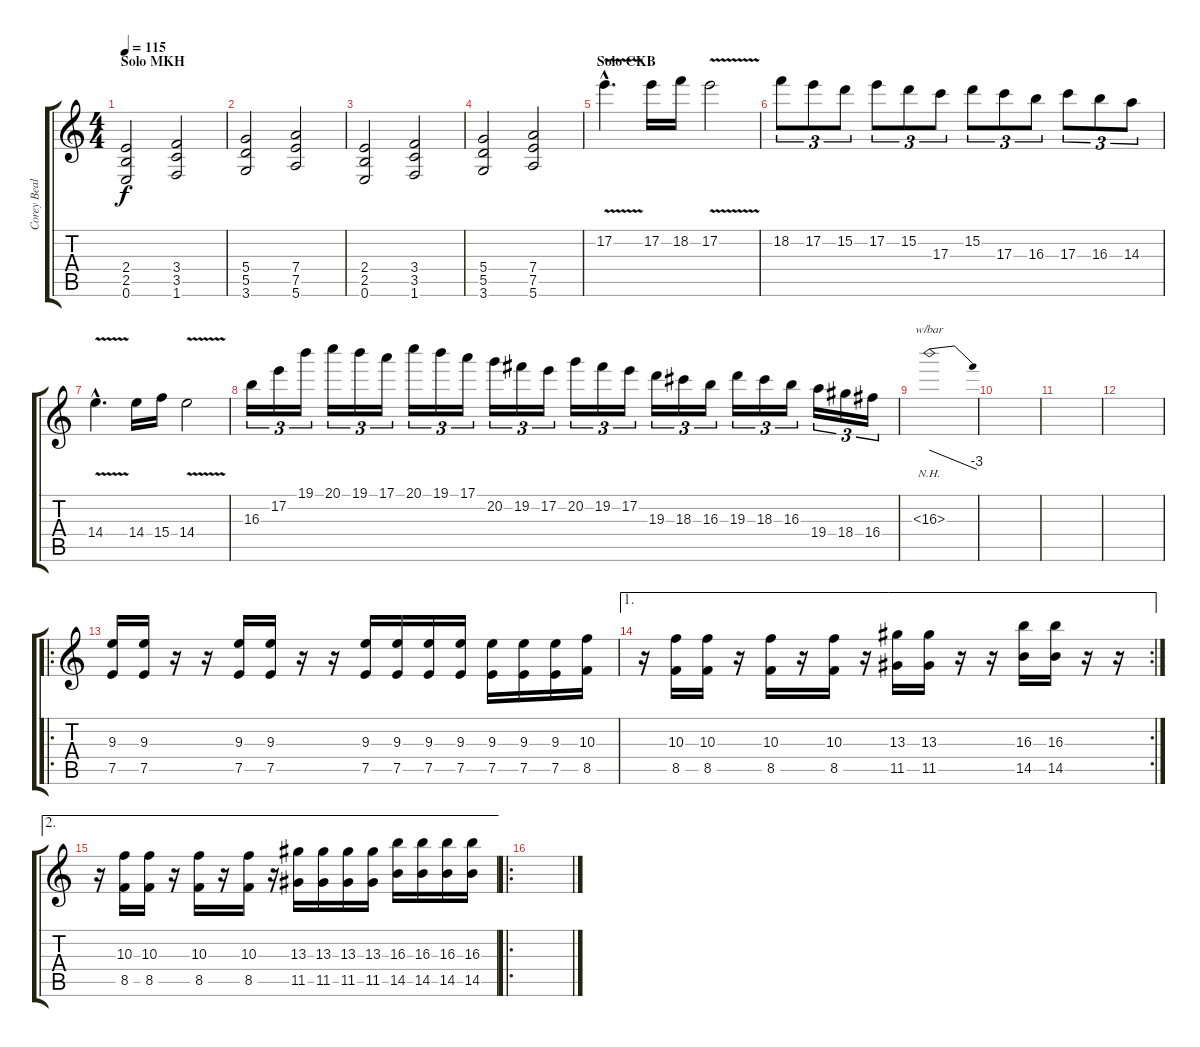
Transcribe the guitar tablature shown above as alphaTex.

\track ("Corey Bealieu" "Corey Beal") {instrument distortionguitar}
\staff {score tabs}
\tuning (E4 B3 G3 D3 A2 E2) {hide}
\ts (4 4)
\section ("" "Solo MKH")
\tempo 115
\clef g2
\ks c
(2.4 2.5 0.6).2{dy f} (3.4 3.5 1.6).2 |
(5.4 5.5 3.6).2 (7.4 7.5 5.6).2 |
(2.4 2.5 0.6).2 (3.4 3.5 1.6).2 |
(5.4 5.5 3.6).2 (7.4 7.5 5.6).2 |
\section ("" "Solo CKB")
17.2{v hac}.4{d} 17.2.16 18.2.16 17.2{v}.2 |
18.2.8{tu (3 2)} 17.2.8{tu (3 2)} 15.2.8{tu (3 2)} 17.2.8{tu (3 2)} 15.2.8{tu (3 2)} 17.3.8{tu (3 2)} 15.2.8{tu (3 2)} 17.3.8{tu (3 2)} 16.3.8{tu (3 2)} 17.3.8{tu (3 2)} 16.3.8{tu (3 2)} 14.3.8{tu (3 2)} |
14.4{v hac}.4{d} 14.4.16 15.4.16 14.4{v}.2 |
16.3.16{tu (3 2)} 17.2.16{tu (3 2)} 19.1.16{tu (3 2)} 20.1.16{tu (3 2)} 19.1.16{tu (3 2)} 17.1.16{tu (3 2)} 20.1.16{tu (3 2)} 19.1.16{tu (3 2)} 17.1.16{tu (3 2)} 20.2.16{tu (3 2)} 19.2.16{tu (3 2)} 17.2.16{tu (3 2)} 20.2.16{tu (3 2)} 19.2.16{tu (3 2)} 17.2.16{tu (3 2)} 19.3.16{tu (3 2)} 18.3.16{tu (3 2)} 16.3.16{tu (3 2)} 19.3.16{tu (3 2)} 18.3.16{tu (3 2)} 16.3.16{tu (3 2)} 19.4.16{tu (3 2)} 18.4.16{tu (3 2)} 16.4.16{tu (3 2)} |
16.3{nh}.1{tbe (dive default 0 0 60 -12)} |
|
|
|
\ro
(9.3 7.5).16 (9.3 7.5).16 r.16 r.16 (9.3 7.5).16 (9.3 7.5).16 r.16 r.16 (9.3 7.5).16 (9.3 7.5).16 (9.3 7.5).16 (9.3 7.5).16 (9.3 7.5).16 (9.3 7.5).16 (9.3 7.5).16 (10.3 8.5).16 |
\ae 1
\rc 2
r.16 (10.3 8.5).16 (10.3 8.5).16 r.16 (10.3 8.5).16 r.16 (10.3 8.5).16 r.16 (13.3 11.5).16 (13.3 11.5).16 r.16 r.16 (16.3 14.5).16 (16.3 14.5).16 r.16 r.16 |
\ae 2
r.16 (10.3 8.5).16 (10.3 8.5).16 r.16 (10.3 8.5).16 r.16 (10.3 8.5).16 r.16 (13.3 11.5).16 (13.3 11.5).16 (13.3 11.5).16 (13.3 11.5).16 (16.3 14.5).16 (16.3 14.5).16 (16.3 14.5).16 (16.3 14.5).16 |
\ro
